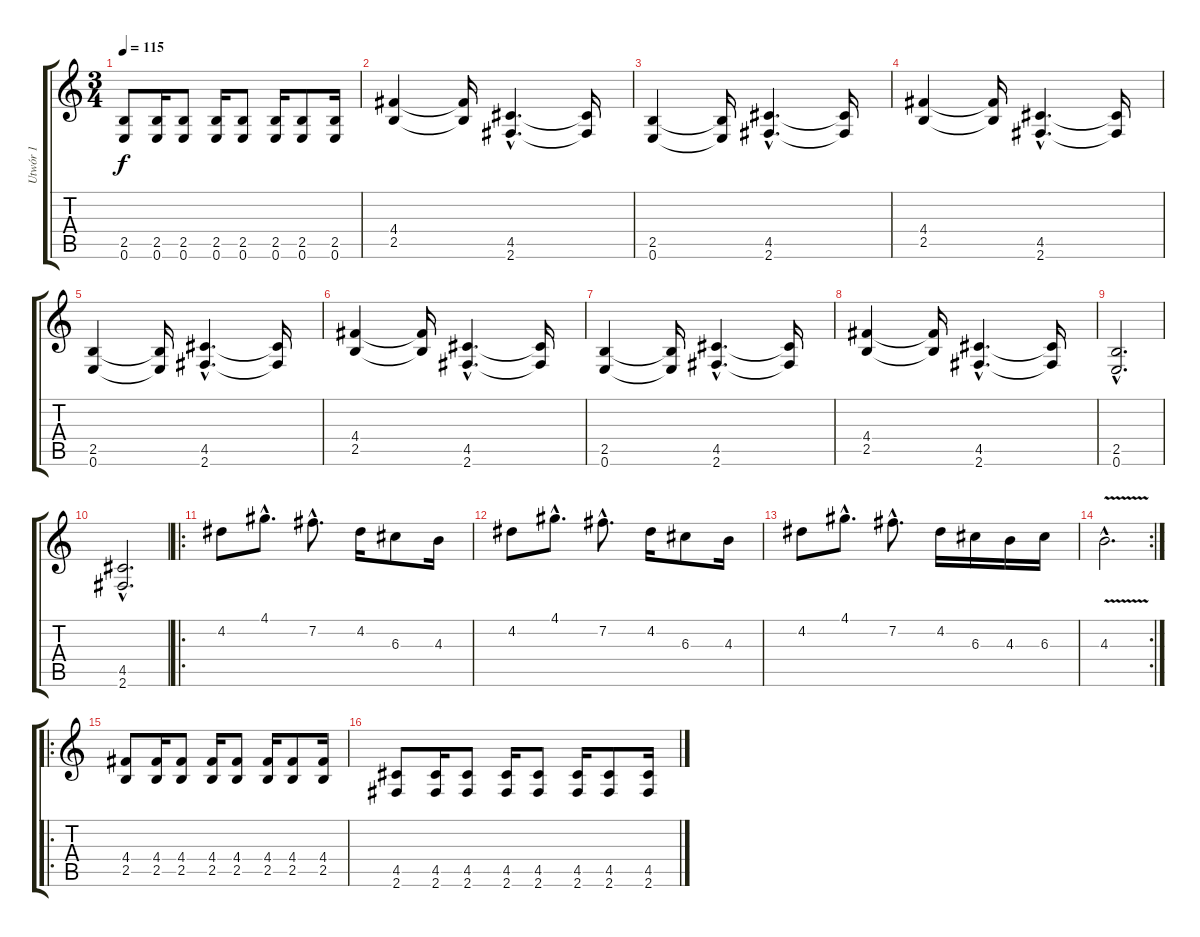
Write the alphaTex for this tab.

\track ("Utwór 1" "Utwór 1") {instrument distortionguitar}
\staff {score tabs}
\tuning (E4 B3 G3 D3 A2 E2) {hide}
\ts (3 4)
\tempo 115
\clef g2
\ks c
(2.5 0.6).8{dy f} (2.5 0.6).16 (2.5 0.6).8 (2.5 0.6).16 (2.5 0.6).8 (2.5 0.6).16 (2.5 0.6).8 (2.5 0.6).16 |
(4.4 2.5).4 (4.4{t} 2.5{t}).16 (4.5{hac} 2.6{hac}).4{d} (4.5{t} 2.6{t}).16 |
(2.5 0.6).4 (2.5{t} 0.6{t}).16 (4.5{hac} 2.6{hac}).4{d} (4.5{t} 2.6{t}).16 |
(4.4 2.5).4 (4.4{t} 2.5{t}).16 (4.5{hac} 2.6{hac}).4{d} (4.5{t} 2.6{t}).16 |
(2.5 0.6).4 (2.5{t} 0.6{t}).16 (4.5{hac} 2.6{hac}).4{d} (4.5{t} 2.6{t}).16 |
(4.4 2.5).4 (4.4{t} 2.5{t}).16 (4.5{hac} 2.6{hac}).4{d} (4.5{t} 2.6{t}).16 |
(2.5 0.6).4 (2.5{t} 0.6{t}).16 (4.5{hac} 2.6{hac}).4{d} (4.5{t} 2.6{t}).16 |
(4.4 2.5).4 (4.4{t} 2.5{t}).16 (4.5{hac} 2.6{hac}).4{d} (4.5{t} 2.6{t}).16 |
(2.5{hac} 0.6{hac}).2{d} |
(4.5{hac} 2.6{hac}).2{d} |
\ro
4.2.8 4.1{hac}.8{d} 7.2{hac}.8{d} 4.2.16 6.3.8 4.3.16 |
4.2.8 4.1{hac}.8{d} 7.2{hac}.8{d} 4.2.16 6.3.8 4.3.16 |
4.2.8 4.1{hac}.8{d} 7.2{hac}.8{d} 4.2.16 6.3.16 4.3.16 6.3.16 |
\rc 2
4.3{v hac}.2{d} |
\ro
(4.4 2.5).8 (4.4 2.5).16 (4.4 2.5).8 (4.4 2.5).16 (4.4 2.5).8 (4.4 2.5).16 (4.4 2.5).8 (4.4 2.5).16 |
(4.5 2.6).8 (4.5 2.6).16 (4.5 2.6).8 (4.5 2.6).16 (4.5 2.6).8 (4.5 2.6).16 (4.5 2.6).8 (4.5 2.6).16
